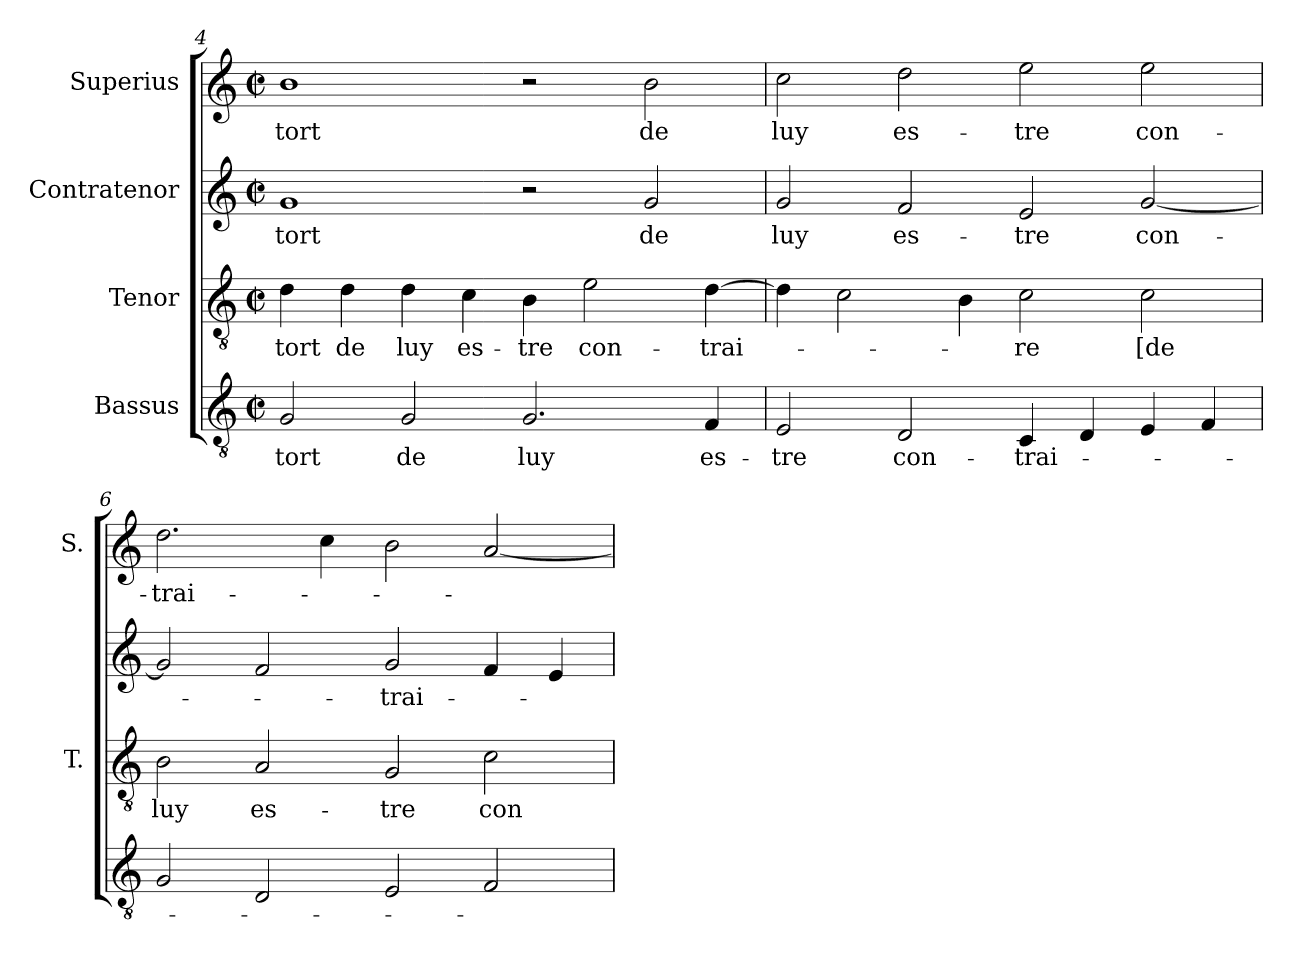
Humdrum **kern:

**kern	**text	**kern	**text	**kern	**text	**kern	**text
*part4	*part4	*part3	*part3	*part2	*part2	*part1	*part1
*staff4	*staff4	*staff3	*staff3	*staff2	*staff2	*staff1	*staff1
*I"Bassus	*	*I"Tenor	*	*I"Contratenor	*	*I"Superius	*
*	*	*I'T.	*	*	*	*I'S.	*
*clefGv2	*	*clefGv2	*	*clefG2	*	*clefG2	*
*k[]	*	*k[]	*	*k[]	*	*k[]	*
*C:	*	*C:	*	*C:	*	*C:	*
*M2/2	*	*M2/2	*	*M2/2	*	*M2/2	*
*met(c|)	*	*met(c|)	*	*met(c|)	*	*met(c|)	*
=4	=4	=4	=4	=4	=4	=4	=4
2G/	tort	4d\	tort	1g/	tort	1b\	tort
.	.	4d\	de	.	.	.	.
2G/	de	4d\	luy	.	.	.	.
.	.	4c\	es-	.	.	.	.
2.G/	luy	4B\	-tre	2r	.	2r	.
.	.	2e\	con-	.	.	.	.
.	.	.	.	2g/	de	2b\	de
4F/	es-	[4d\	-trai-	.	.	.	.
!!LO:LB:g=z
=5	=5	=5	=5	=5	=5	=5	=5
2E/	-tre	4d\]	.	2g/	luy	2cc\	luy
.	.	2c\	.	.	.	.	.
2D/	con-	.	.	2f/	es-	2dd\	es-
.	.	4B\	.	.	.	.	.
4C/	-trai-	2c\	-re	2e/	-tre	2ee\	-tre
4D/	.	.	.	.	.	.	.
4E/	.	2c\	[de	[2g/	con-	2ee\	con-
4F/	.	.	.	.	.	.	.
=6	=6	=6	=6	=6	=6	=6	=6
2G/	.	2B\	luy	2g/]	.	2.dd\	-trai-
2D/	.	2A/	es-	2f/	.	.	.
.	.	.	.	.	.	4cc\	.
2E/	.	2G/	-tre	2g/	-trai-	2b\	.
2F/	.	2c\	con-	4f/	.	[2a/	.
.	.	.	.	4e/	.	.	.
=	=	=	=	=	=	=	=
*-	*-	*-	*-	*-	*-	*-	*-
